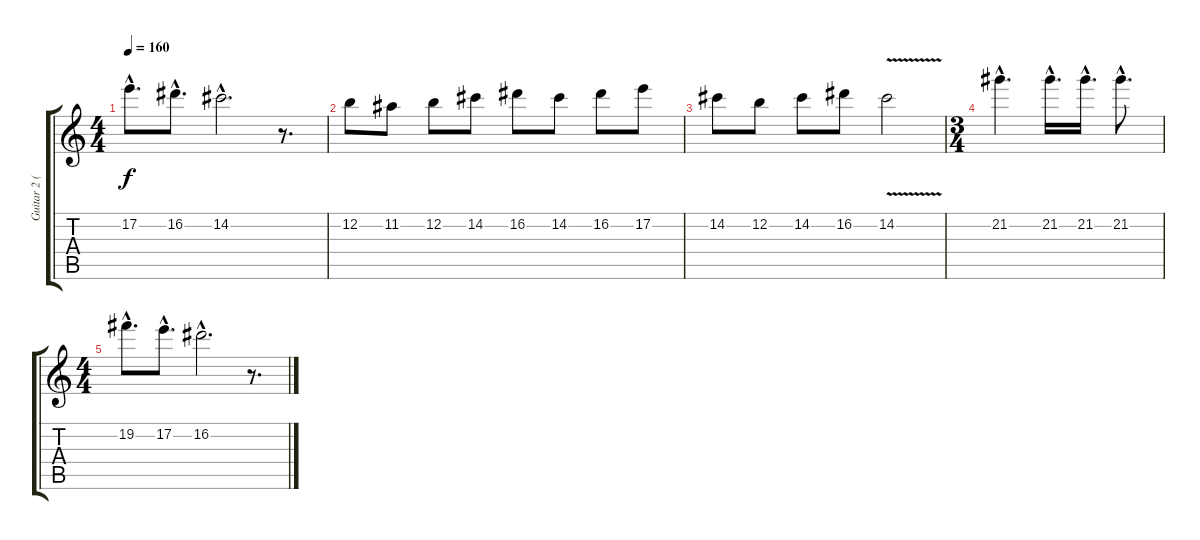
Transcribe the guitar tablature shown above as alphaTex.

\track ("Guitar 2 (lead)" "Guitar 2 (") {instrument distortionguitar}
\staff {score tabs}
\tuning (E4 B3 G3 D3 A2 E2) {hide}
\ts (4 4)
\tempo 160
\clef g2
\ks c
17.2{hac}.8{d dy f} 16.2{hac}.8{d} 14.2{hac}.2{d} r.8{d} |
12.2.8 11.2.8 12.2.8 14.2.8 16.2.8 14.2.8 16.2.8 17.2.8 |
14.2.8 12.2.8 14.2.8 16.2.8 14.2{v}.2 |
\ts (3 4)
21.2{hac}.4{d} 21.2{hac}.16{d} 21.2{hac}.16{d} 21.2{hac}.8{d} |
\ts (4 4)
19.2{hac}.8{d} 17.2{hac}.8{d} 16.2{hac}.2{d} r.8{d}
